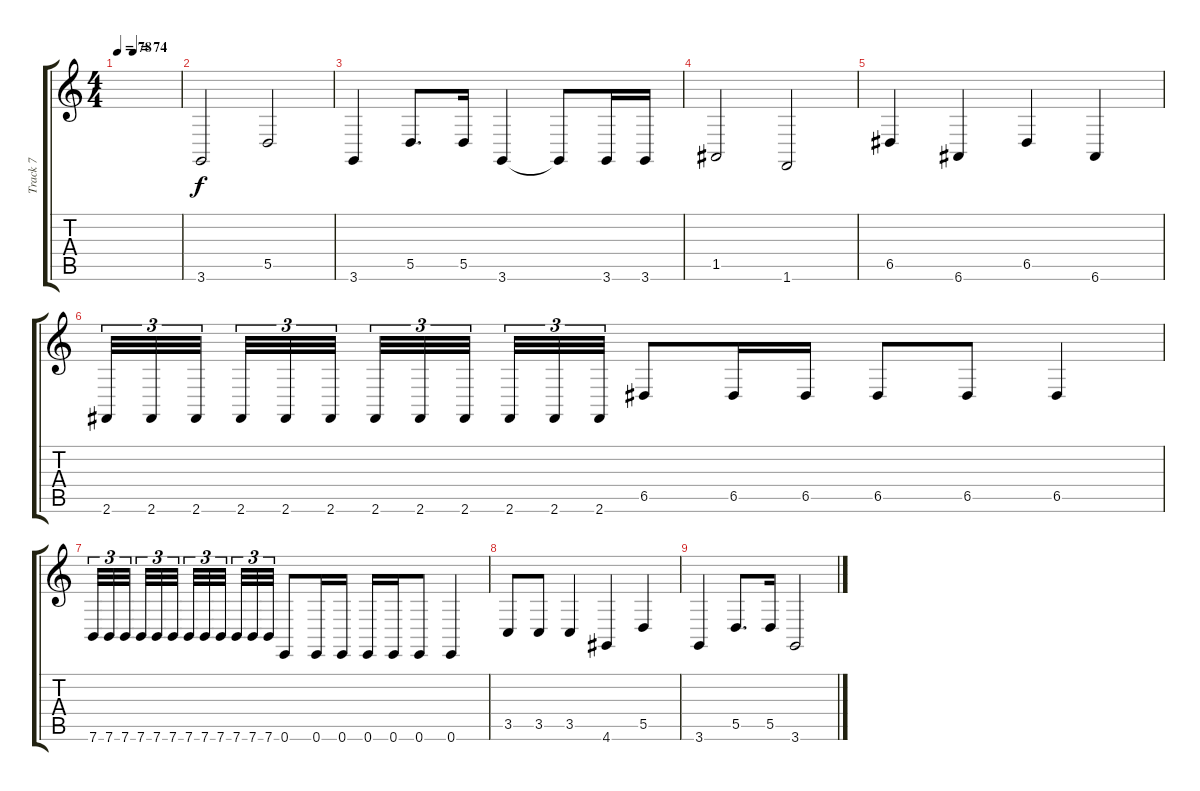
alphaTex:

\track ("Track 7" "Track 7") {instrument timpani}
\staff {score tabs}
\tuning (E4 B3 G3 D3 A2 E2) {hide}
\ts (4 4)
\tempo 78
\tempo (74 0.25)
\clef g2
\ks c
|
3.6.2 5.5.2 |
3.6.4 5.5.8{d} 5.5.16 3.6.4 3.6{t}.8 3.6.16 3.6.16 |
1.5.2 1.6.2 |
6.5.4 6.6.4 6.5.4 6.6.4 |
2.6.32{tu (3 2)} 2.6.32{tu (3 2)} 2.6.32{tu (3 2)} 2.6.32{tu (3 2)} 2.6.32{tu (3 2)} 2.6.32{tu (3 2)} 2.6.32{tu (3 2)} 2.6.32{tu (3 2)} 2.6.32{tu (3 2)} 2.6.32{tu (3 2)} 2.6.32{tu (3 2)} 2.6.32{tu (3 2)} 6.5.8 6.5.16 6.5.16 6.5.8 6.5.8 6.5.4 |
7.6.32{tu (3 2)} 7.6.32{tu (3 2)} 7.6.32{tu (3 2)} 7.6.32{tu (3 2)} 7.6.32{tu (3 2)} 7.6.32{tu (3 2)} 7.6.32{tu (3 2)} 7.6.32{tu (3 2)} 7.6.32{tu (3 2)} 7.6.32{tu (3 2)} 7.6.32{tu (3 2)} 7.6.32{tu (3 2)} 0.6.8 0.6.16 0.6.16 0.6.16 0.6.16 0.6.8 0.6.4 |
3.5.8 3.5.8 3.5.4 4.6.4 5.5.4 |
3.6.4 5.5.8{d} 5.5.16 3.6.2
